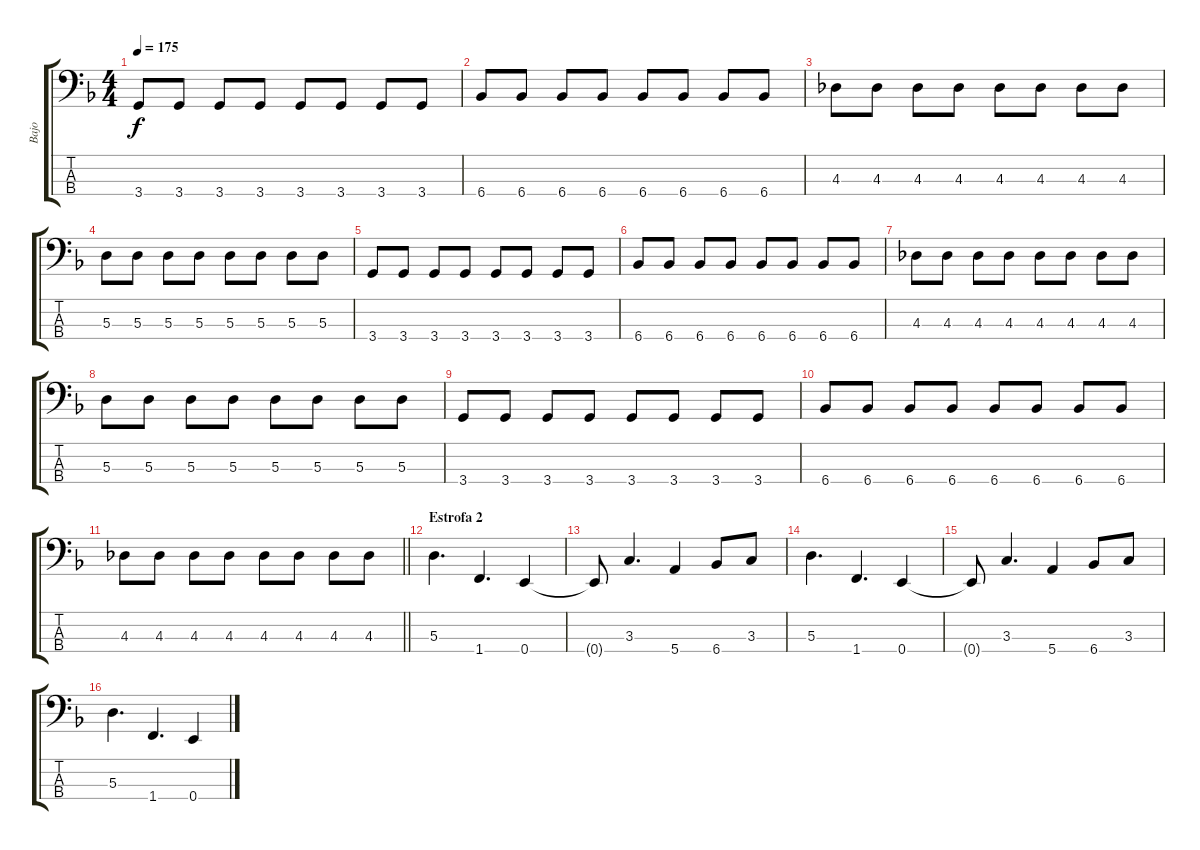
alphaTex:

\track ("Bajo" "Bajo") {instrument electricbassfinger}
\staff {score tabs}
\tuning (G2 D2 A1 E1) {hide}
\ts (4 4)
\tempo 175
\clef f4
\ks dminor
3.4.8{dy f} 3.4.8 3.4.8 3.4.8 3.4.8 3.4.8 3.4.8 3.4.8 |
6.4.8 6.4.8 6.4.8 6.4.8 6.4.8 6.4.8 6.4.8 6.4.8 |
4.3.8 4.3.8 4.3.8 4.3.8 4.3.8 4.3.8 4.3.8 4.3.8 |
5.3.8 5.3.8 5.3.8 5.3.8 5.3.8 5.3.8 5.3.8 5.3.8 |
3.4.8 3.4.8 3.4.8 3.4.8 3.4.8 3.4.8 3.4.8 3.4.8 |
6.4.8 6.4.8 6.4.8 6.4.8 6.4.8 6.4.8 6.4.8 6.4.8 |
4.3.8 4.3.8 4.3.8 4.3.8 4.3.8 4.3.8 4.3.8 4.3.8 |
5.3.8 5.3.8 5.3.8 5.3.8 5.3.8 5.3.8 5.3.8 5.3.8 |
3.4.8 3.4.8 3.4.8 3.4.8 3.4.8 3.4.8 3.4.8 3.4.8 |
6.4.8 6.4.8 6.4.8 6.4.8 6.4.8 6.4.8 6.4.8 6.4.8 |
\barLineRight lightlight
4.3.8 4.3.8 4.3.8 4.3.8 4.3.8 4.3.8 4.3.8 4.3.8 |
\section ("" "Estrofa 2")
5.3.4{d} 1.4.4{d} 0.4.4 |
0.4{t}.8 3.3.4{d} 5.4.4 6.4.8 3.3.8 |
5.3.4{d} 1.4.4{d} 0.4.4 |
0.4{t}.8 3.3.4{d} 5.4.4 6.4.8 3.3.8 |
5.3.4{d} 1.4.4{d} 0.4.4
